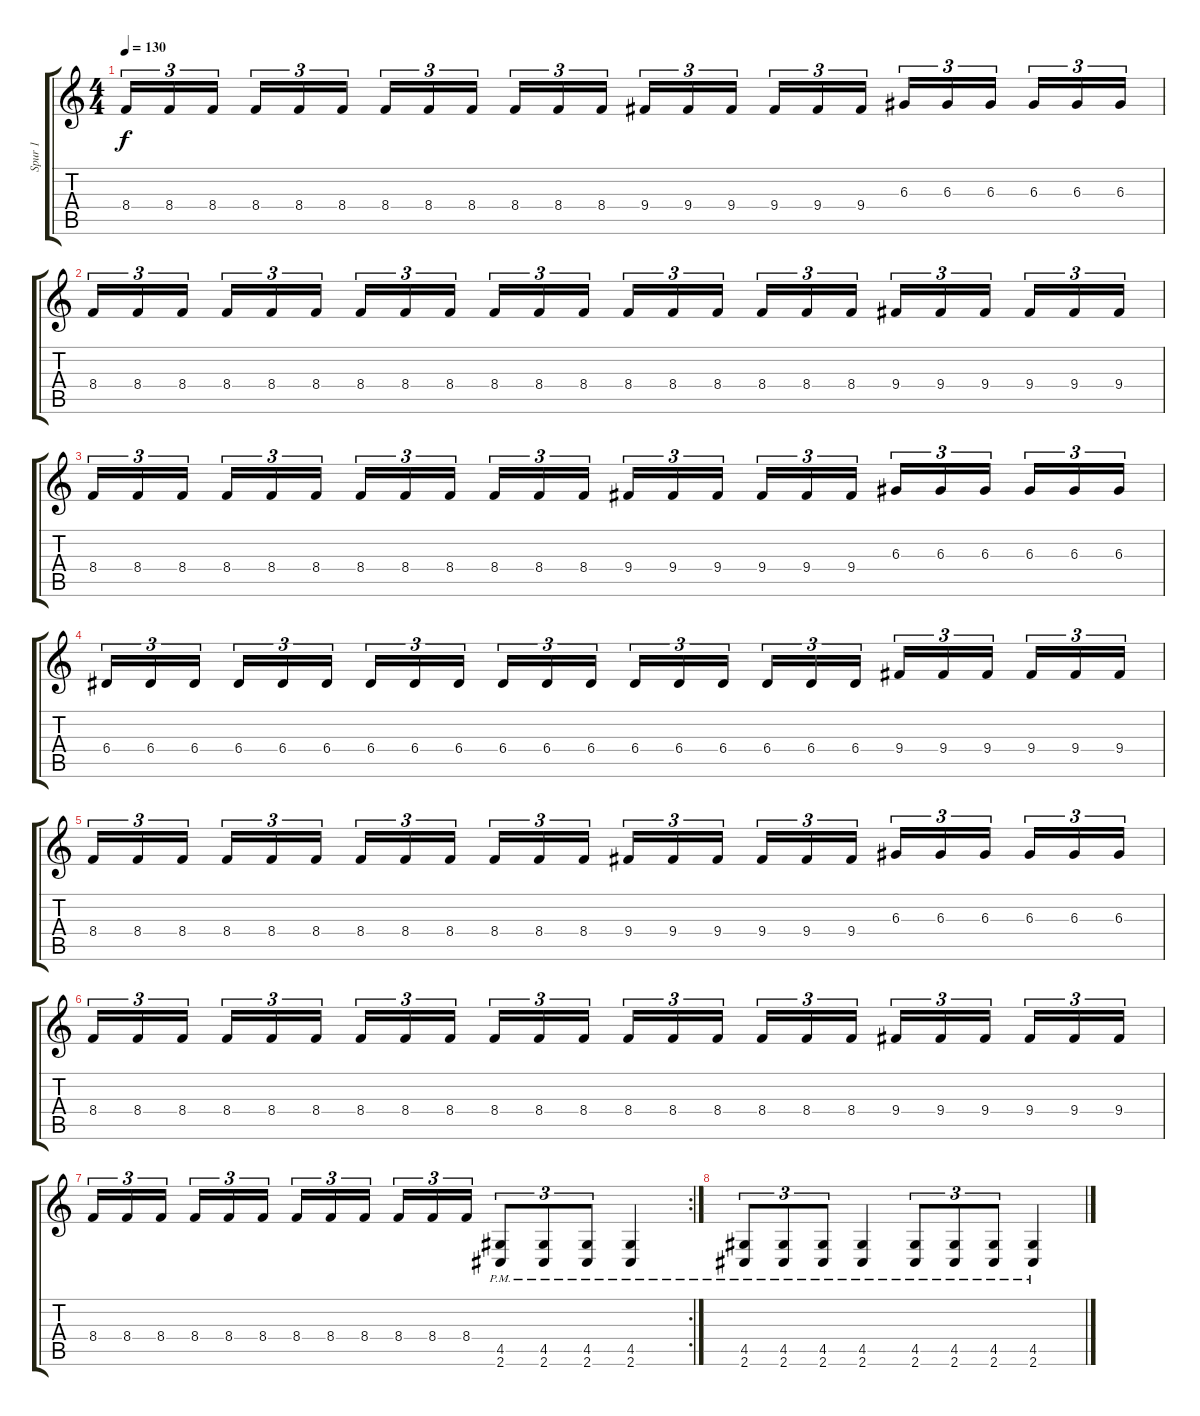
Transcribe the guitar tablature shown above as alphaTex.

\track ("Spur 1" "Spur 1") {instrument distortionguitar}
\staff {score tabs}
\tuning (B3 Gb3 D3 A2 E2 B1) {hide}
\ts (4 4)
\tempo 130
\clef g2
\ks c
8.4.16{tu (3 2) dy f} 8.4.16{tu (3 2)} 8.4.16{tu (3 2)} 8.4.16{tu (3 2)} 8.4.16{tu (3 2)} 8.4.16{tu (3 2)} 8.4.16{tu (3 2)} 8.4.16{tu (3 2)} 8.4.16{tu (3 2)} 8.4.16{tu (3 2)} 8.4.16{tu (3 2)} 8.4.16{tu (3 2)} 9.4.16{tu (3 2)} 9.4.16{tu (3 2)} 9.4.16{tu (3 2)} 9.4.16{tu (3 2)} 9.4.16{tu (3 2)} 9.4.16{tu (3 2)} 6.3.16{tu (3 2)} 6.3.16{tu (3 2)} 6.3.16{tu (3 2)} 6.3.16{tu (3 2)} 6.3.16{tu (3 2)} 6.3.16{tu (3 2)} |
8.4.16{tu (3 2)} 8.4.16{tu (3 2)} 8.4.16{tu (3 2)} 8.4.16{tu (3 2)} 8.4.16{tu (3 2)} 8.4.16{tu (3 2)} 8.4.16{tu (3 2)} 8.4.16{tu (3 2)} 8.4.16{tu (3 2)} 8.4.16{tu (3 2)} 8.4.16{tu (3 2)} 8.4.16{tu (3 2)} 8.4.16{tu (3 2)} 8.4.16{tu (3 2)} 8.4.16{tu (3 2)} 8.4.16{tu (3 2)} 8.4.16{tu (3 2)} 8.4.16{tu (3 2)} 9.4.16{tu (3 2)} 9.4.16{tu (3 2)} 9.4.16{tu (3 2)} 9.4.16{tu (3 2)} 9.4.16{tu (3 2)} 9.4.16{tu (3 2)} |
8.4.16{tu (3 2)} 8.4.16{tu (3 2)} 8.4.16{tu (3 2)} 8.4.16{tu (3 2)} 8.4.16{tu (3 2)} 8.4.16{tu (3 2)} 8.4.16{tu (3 2)} 8.4.16{tu (3 2)} 8.4.16{tu (3 2)} 8.4.16{tu (3 2)} 8.4.16{tu (3 2)} 8.4.16{tu (3 2)} 9.4.16{tu (3 2)} 9.4.16{tu (3 2)} 9.4.16{tu (3 2)} 9.4.16{tu (3 2)} 9.4.16{tu (3 2)} 9.4.16{tu (3 2)} 6.3.16{tu (3 2)} 6.3.16{tu (3 2)} 6.3.16{tu (3 2)} 6.3.16{tu (3 2)} 6.3.16{tu (3 2)} 6.3.16{tu (3 2)} |
6.4.16{tu (3 2)} 6.4.16{tu (3 2)} 6.4.16{tu (3 2)} 6.4.16{tu (3 2)} 6.4.16{tu (3 2)} 6.4.16{tu (3 2)} 6.4.16{tu (3 2)} 6.4.16{tu (3 2)} 6.4.16{tu (3 2)} 6.4.16{tu (3 2)} 6.4.16{tu (3 2)} 6.4.16{tu (3 2)} 6.4.16{tu (3 2)} 6.4.16{tu (3 2)} 6.4.16{tu (3 2)} 6.4.16{tu (3 2)} 6.4.16{tu (3 2)} 6.4.16{tu (3 2)} 9.4.16{tu (3 2)} 9.4.16{tu (3 2)} 9.4.16{tu (3 2)} 9.4.16{tu (3 2)} 9.4.16{tu (3 2)} 9.4.16{tu (3 2)} |
8.4.16{tu (3 2)} 8.4.16{tu (3 2)} 8.4.16{tu (3 2)} 8.4.16{tu (3 2)} 8.4.16{tu (3 2)} 8.4.16{tu (3 2)} 8.4.16{tu (3 2)} 8.4.16{tu (3 2)} 8.4.16{tu (3 2)} 8.4.16{tu (3 2)} 8.4.16{tu (3 2)} 8.4.16{tu (3 2)} 9.4.16{tu (3 2)} 9.4.16{tu (3 2)} 9.4.16{tu (3 2)} 9.4.16{tu (3 2)} 9.4.16{tu (3 2)} 9.4.16{tu (3 2)} 6.3.16{tu (3 2)} 6.3.16{tu (3 2)} 6.3.16{tu (3 2)} 6.3.16{tu (3 2)} 6.3.16{tu (3 2)} 6.3.16{tu (3 2)} |
8.4.16{tu (3 2)} 8.4.16{tu (3 2)} 8.4.16{tu (3 2)} 8.4.16{tu (3 2)} 8.4.16{tu (3 2)} 8.4.16{tu (3 2)} 8.4.16{tu (3 2)} 8.4.16{tu (3 2)} 8.4.16{tu (3 2)} 8.4.16{tu (3 2)} 8.4.16{tu (3 2)} 8.4.16{tu (3 2)} 8.4.16{tu (3 2)} 8.4.16{tu (3 2)} 8.4.16{tu (3 2)} 8.4.16{tu (3 2)} 8.4.16{tu (3 2)} 8.4.16{tu (3 2)} 9.4.16{tu (3 2)} 9.4.16{tu (3 2)} 9.4.16{tu (3 2)} 9.4.16{tu (3 2)} 9.4.16{tu (3 2)} 9.4.16{tu (3 2)} |
\rc 2
8.4.16{tu (3 2)} 8.4.16{tu (3 2)} 8.4.16{tu (3 2)} 8.4.16{tu (3 2)} 8.4.16{tu (3 2)} 8.4.16{tu (3 2)} 8.4.16{tu (3 2)} 8.4.16{tu (3 2)} 8.4.16{tu (3 2)} 8.4.16{tu (3 2)} 8.4.16{tu (3 2)} 8.4.16{tu (3 2)} (4.5{pm} 2.6{pm}).8{tu (3 2)} (4.5{pm} 2.6{pm}).8{tu (3 2)} (4.5{pm} 2.6{pm}).8{tu (3 2)} (4.5{pm} 2.6{pm}).4 |
(4.5{pm} 2.6{pm}).8{tu (3 2)} (4.5{pm} 2.6{pm}).8{tu (3 2)} (4.5{pm} 2.6{pm}).8{tu (3 2)} (4.5{pm} 2.6{pm}).4 (4.5{pm} 2.6{pm}).8{tu (3 2)} (4.5{pm} 2.6{pm}).8{tu (3 2)} (4.5{pm} 2.6{pm}).8{tu (3 2)} (4.5{pm} 2.6{pm}).4
